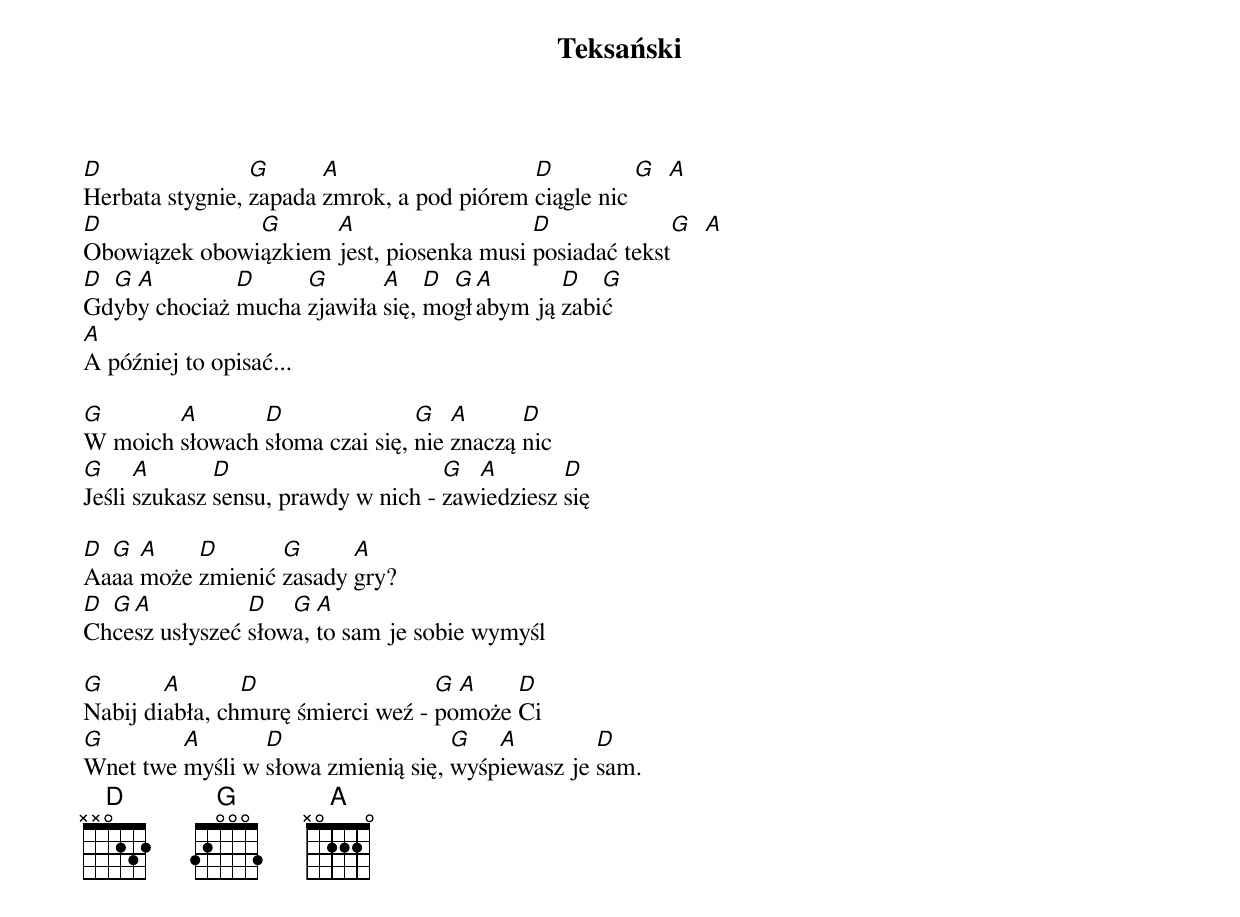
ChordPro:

{title: Teksański}
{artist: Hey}
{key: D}

[D]Herbata stygnie, [G]zapada [A]zmrok, a pod piórem [D]ciągle nic [G]  [A]
[D]Obowiązek obowi[G]ązkiem [A]jest, piosenka musi [D]posiadać tekst[G]  [A]
[D]Gd[G]yb[A]y chociaż [D]mucha [G]zjawiła [A]się, [D]mo[G]gł[A]abym ją [D]zabi[G]ć
[A]A później to opisać...

[G]W moich [A]słowach [D]słoma czai się, [G]nie [A]znaczą [D]nic
[G]Jeśli [A]szukasz [D]sensu, prawdy w nich - [G]zaw[A]iedziesz [D]się

[D]Aa[G]aa [A]może [D]zmienić [G]zasady [A]gry?
[D]Ch[G]ce[A]sz usłyszeć [D]słow[G]a, [A]to sam je sobie wymyśl

[G]Nabij di[A]abła, ch[D]murę śmierci weź - [G]po[A]może [D]Ci
[G]Wnet twe [A]myśli w [D]słowa zmienią się, [G]wyśp[A]iewasz je [D]sam.
